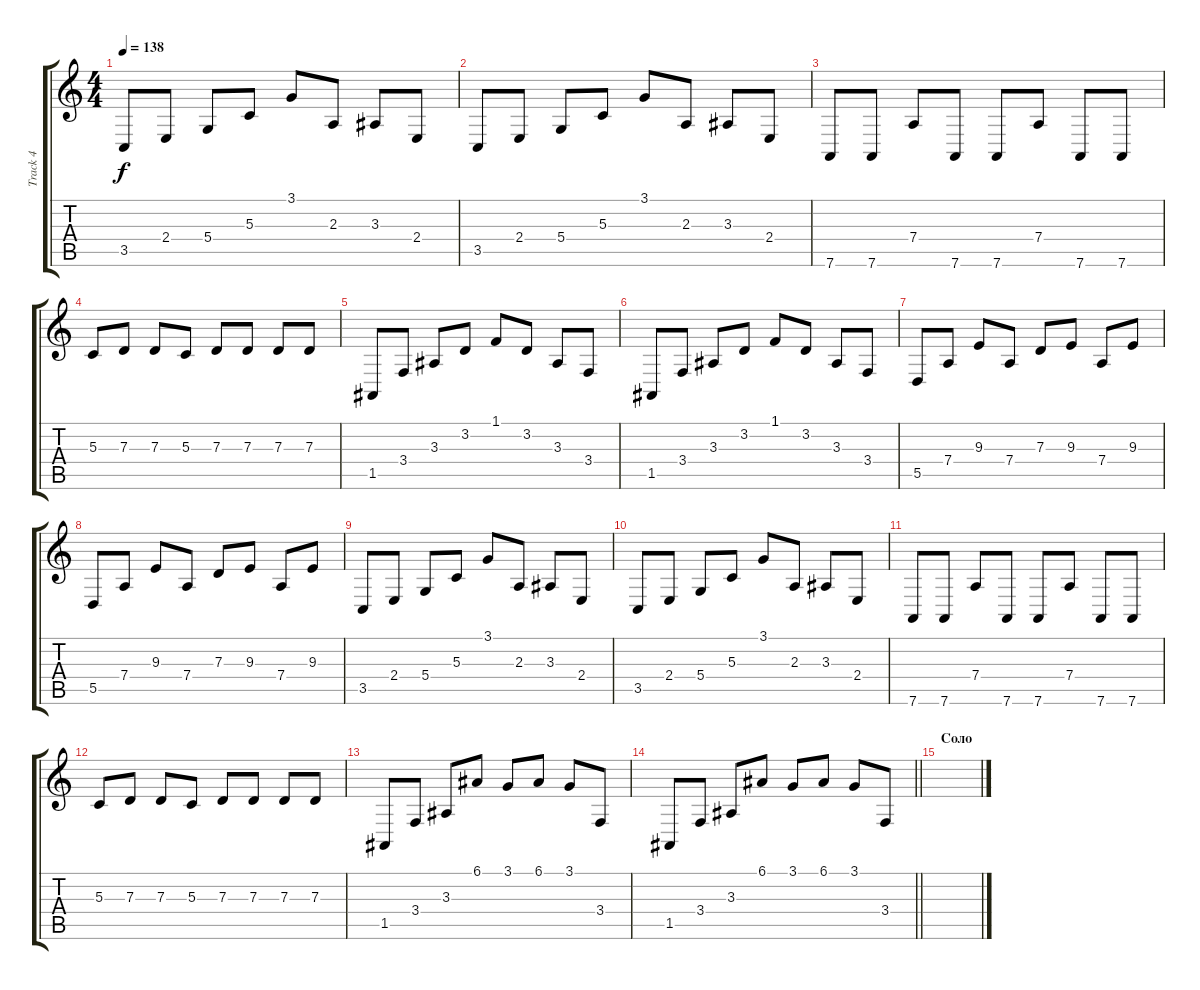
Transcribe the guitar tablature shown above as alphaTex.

\track ("Track 4" "Track 4") {instrument lead6voice}
\staff {score tabs}
\tuning (E4 B3 G3 D3 A2 D2) {hide}
\ts (4 4)
\tempo 138
\clef g2
\ks c
3.5.8{dy f} 2.4.8 5.4.8 5.3.8 3.1.8 2.3.8 3.3.8 2.4.8 |
3.5.8 2.4.8 5.4.8 5.3.8 3.1.8 2.3.8 3.3.8 2.4.8 |
7.6.8 7.6.8 7.4.8 7.6.8 7.6.8 7.4.8 7.6.8 7.6.8 |
5.3.8 7.3.8 7.3.8 5.3.8 7.3.8 7.3.8 7.3.8 7.3.8 |
1.5.8 3.4.8 3.3.8 3.2.8 1.1.8 3.2.8 3.3.8 3.4.8 |
1.5.8 3.4.8 3.3.8 3.2.8 1.1.8 3.2.8 3.3.8 3.4.8 |
5.5.8 7.4.8 9.3.8 7.4.8 7.3.8 9.3.8 7.4.8 9.3.8 |
5.5.8 7.4.8 9.3.8 7.4.8 7.3.8 9.3.8 7.4.8 9.3.8 |
3.5.8 2.4.8 5.4.8 5.3.8 3.1.8 2.3.8 3.3.8 2.4.8 |
3.5.8 2.4.8 5.4.8 5.3.8 3.1.8 2.3.8 3.3.8 2.4.8 |
7.6.8 7.6.8 7.4.8 7.6.8 7.6.8 7.4.8 7.6.8 7.6.8 |
5.3.8 7.3.8 7.3.8 5.3.8 7.3.8 7.3.8 7.3.8 7.3.8 |
1.5.8 3.4.8 3.3.8 6.1.8 3.1.8 6.1.8 3.1.8 3.4.8 |
\barLineRight lightlight
1.5.8 3.4.8 3.3.8 6.1.8 3.1.8 6.1.8 3.1.8 3.4.8 |
\section ("" "Соло")
